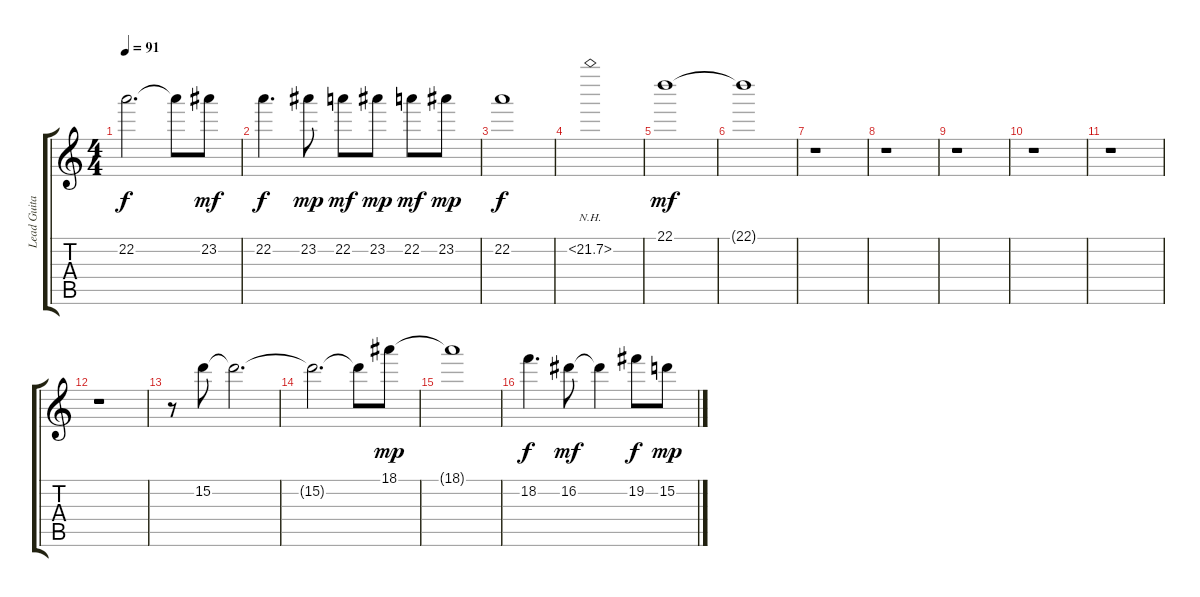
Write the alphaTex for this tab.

\track ("Lead Guitar" "Lead Guita") {instrument distortionguitar}
\staff {score tabs}
\tuning (E4 B3 G3 D3 A2 E2) {hide}
\ts (4 4)
\tempo 91
\clef g2
\ks c
22.2.2{d dy f} 22.2{t}.8 23.2.8{dy mf} |
22.2.4{d dy f} 23.2.8{dy mp} 22.2.8{dy mf} 23.2.8{dy mp} 22.2.8{dy mf} 23.2.8{dy mp} |
22.2.1{dy f} |
22.2{nh}.1 |
22.1.1{dy mf} |
22.1{t}.1 |
r.1 |
r.1 |
r.1 |
r.1 |
r.1 |
r.1 |
r.8 15.2.8 15.2{t}.2{d} |
15.2{t}.2{d} 15.2{t}.8 18.1.8{dy mp} |
18.1{t}.1 |
18.2.4{d dy f} 16.2.8{dy mf} 16.2{t}.4 19.2.8{dy f} 15.2.8{dy mp}
